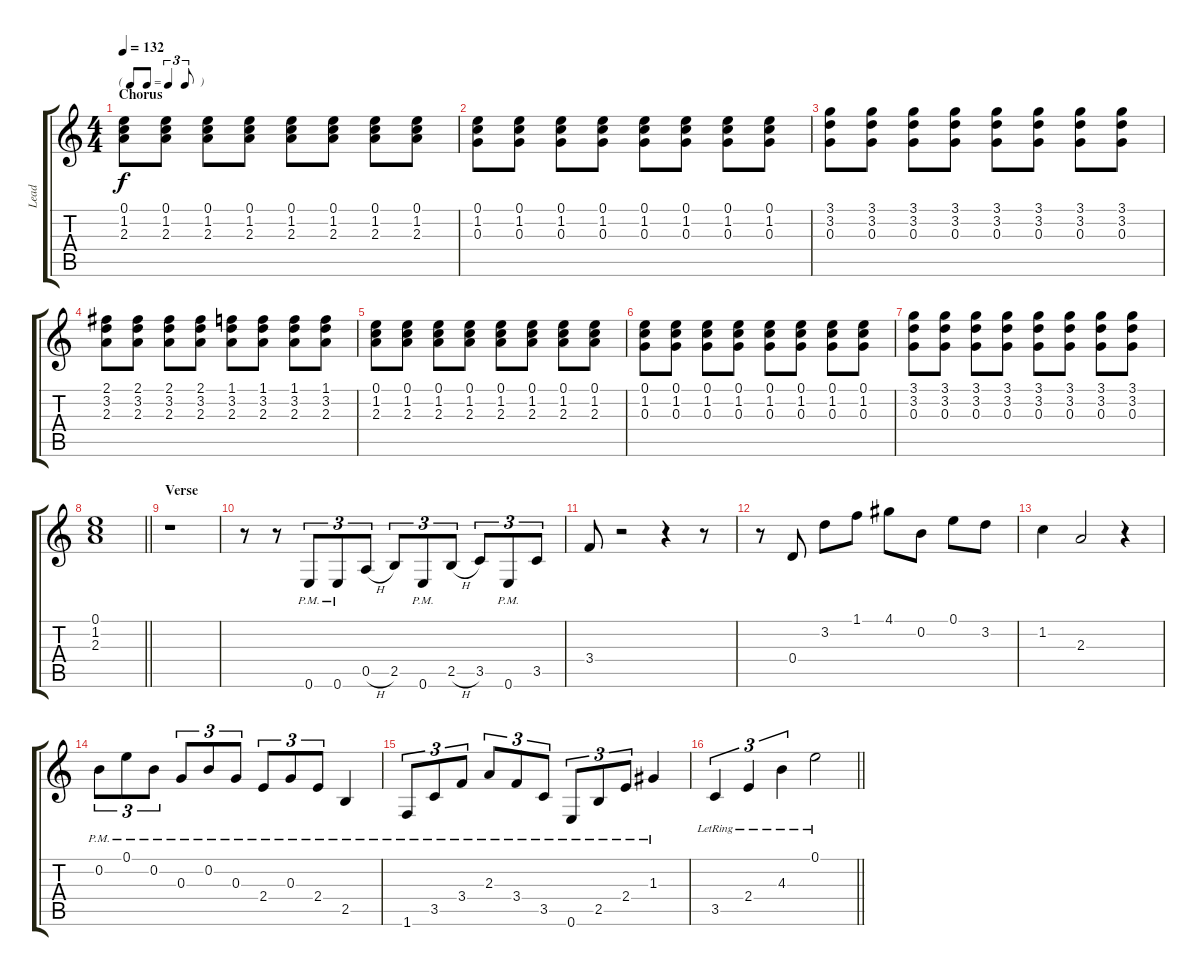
\track ("Lead" "Lead") {instrument distortionguitar}
\staff {score tabs}
\tuning (E4 B3 G3 D3 A2 E2) {hide}
\ts (4 4)
\tf triplet8th
\section ("" "Chorus")
\tempo 132
\clef g2
\ks c
(0.1 1.2 2.3).8{dy f} (0.1 1.2 2.3).8 (0.1 1.2 2.3).8 (0.1 1.2 2.3).8 (0.1 1.2 2.3).8 (0.1 1.2 2.3).8 (0.1 1.2 2.3).8 (0.1 1.2 2.3).8 |
(0.1 1.2 0.3).8 (0.1 1.2 0.3).8 (0.1 1.2 0.3).8 (0.1 1.2 0.3).8 (0.1 1.2 0.3).8 (0.1 1.2 0.3).8 (0.1 1.2 0.3).8 (0.1 1.2 0.3).8 |
(3.1 3.2 0.3).8 (3.1 3.2 0.3).8 (3.1 3.2 0.3).8 (3.1 3.2 0.3).8 (3.1 3.2 0.3).8 (3.1 3.2 0.3).8 (3.1 3.2 0.3).8 (3.1 3.2 0.3).8 |
(2.1 3.2 2.3).8 (2.1 3.2 2.3).8 (2.1 3.2 2.3).8 (2.1 3.2 2.3).8 (1.1 3.2 2.3).8 (1.1 3.2 2.3).8 (1.1 3.2 2.3).8 (1.1 3.2 2.3).8 |
(0.1 1.2 2.3).8 (0.1 1.2 2.3).8 (0.1 1.2 2.3).8 (0.1 1.2 2.3).8 (0.1 1.2 2.3).8 (0.1 1.2 2.3).8 (0.1 1.2 2.3).8 (0.1 1.2 2.3).8 |
(0.1 1.2 0.3).8 (0.1 1.2 0.3).8 (0.1 1.2 0.3).8 (0.1 1.2 0.3).8 (0.1 1.2 0.3).8 (0.1 1.2 0.3).8 (0.1 1.2 0.3).8 (0.1 1.2 0.3).8 |
(3.1 3.2 0.3).8 (3.1 3.2 0.3).8 (3.1 3.2 0.3).8 (3.1 3.2 0.3).8 (3.1 3.2 0.3).8 (3.1 3.2 0.3).8 (3.1 3.2 0.3).8 (3.1 3.2 0.3).8 |
\barLineRight lightlight
(0.1 1.2 2.3).1 |
\section ("" "Verse")
r.1 |
r.8 r.8 0.6{pm}.8{tu (3 2)} 0.6{pm}.8{tu (3 2)} 0.5{h}.8{tu (3 2)} 2.5.8{tu (3 2)} 0.6{pm}.8{tu (3 2)} 2.5{h}.8{tu (3 2)} 3.5.8{tu (3 2)} 0.6{pm}.8{tu (3 2)} 3.5.8{tu (3 2)} |
3.4.8 r.2 r.4 r.8 |
r.8 0.4.8 3.2.8 1.1.8 4.1.8 0.2.8 0.1.8 3.2.8 |
1.2.4 2.3.2 r.4 |
0.2{pm}.8{tu (3 2)} 0.1{pm}.8{tu (3 2)} 0.2{pm}.8{tu (3 2)} 0.3{pm}.8{tu (3 2)} 0.2{pm}.8{tu (3 2)} 0.3{pm}.8{tu (3 2)} 2.4{pm}.8{tu (3 2)} 0.3{pm}.8{tu (3 2)} 2.4{pm}.8{tu (3 2)} 2.5{pm}.4 |
1.6{pm}.8{tu (3 2)} 3.5{pm}.8{tu (3 2)} 3.4{pm}.8{tu (3 2)} 2.3{pm}.8{tu (3 2)} 3.4{pm}.8{tu (3 2)} 3.5{pm}.8{tu (3 2)} 0.6{pm}.8{tu (3 2)} 2.5{pm}.8{tu (3 2)} 2.4{pm}.8{tu (3 2)} 1.3{pm}.4 |
\barLineRight lightlight
3.5{lr}.4{tu (3 2)} 2.4{lr}.4{tu (3 2)} 4.3{lr}.4{tu (3 2)} 0.1{lr}.2
